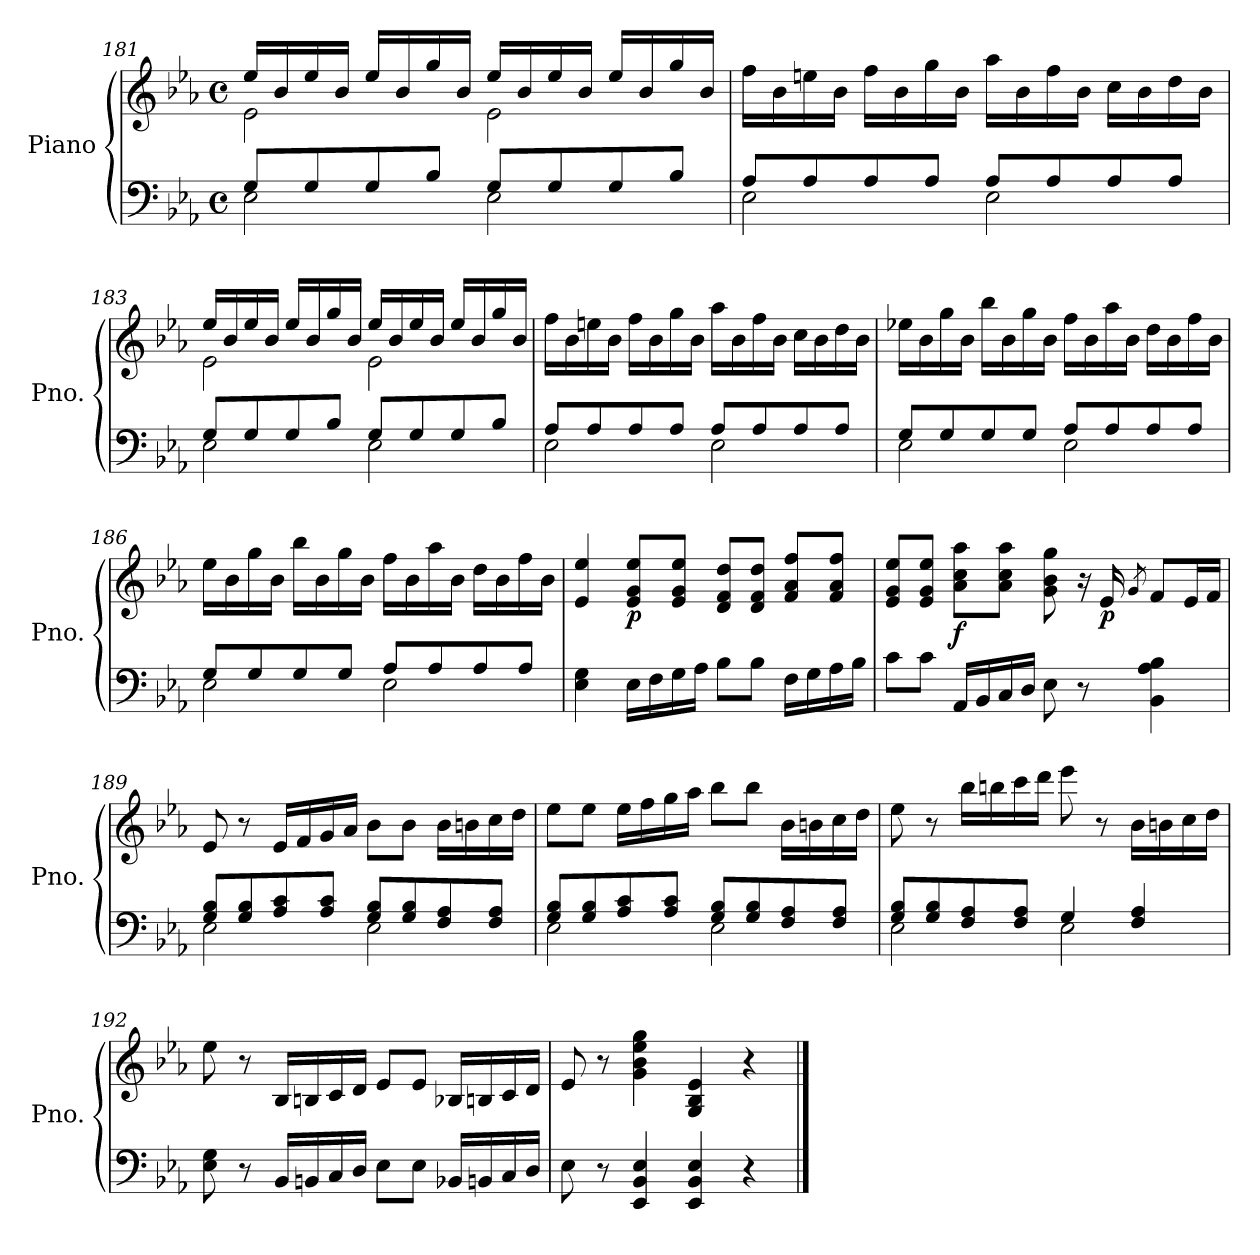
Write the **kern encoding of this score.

**kern	**kern	**dynam
*part1	*part1	*part1
*staff2	*staff1	*staff1/2
*I"Piano	*	*
*I'Pno.	*	*
*clefF4	*clefG2	*
*k[b-e-a-]	*k[b-e-a-]	*
*E-:	*E-:	*
*M4/4	*M4/4	*
*met(c)	*met(c)	*
=181	=181	=181
*^	*^	*
8G/L	2E-\	16ee-/LL	2e-\	.
.	.	16b-/	.	.
8G/	.	16ee-/	.	.
.	.	16b-/JJ	.	.
8G/	.	16ee-/LL	.	.
.	.	16b-/	.	.
8B-/J	.	16gg/	.	.
.	.	16b-/JJ	.	.
8G/L	2E-\	16ee-/LL	2e-\	.
.	.	16b-/	.	.
8G/	.	16ee-/	.	.
.	.	16b-/JJ	.	.
8G/	.	16ee-/LL	.	.
.	.	16b-/	.	.
8B-/J	.	16gg/	.	.
.	.	16b-/JJ	.	.
*	*	*v	*v	*
=182	=182	=182	=182
8A-/L	2E-\	16ff\LL	.
.	.	16b-\	.
8A-/	.	16een\	.
.	.	16b-\JJ	.
8A-/	.	16ff\LL	.
.	.	16b-\	.
8A-/J	.	16gg\	.
.	.	16b-\JJ	.
8A-/L	2E-\	16aa-\LL	.
.	.	16b-\	.
8A-/	.	16ff\	.
.	.	16b-\JJ	.
8A-/	.	16cc\LL	.
.	.	16b-\	.
8A-/J	.	16dd\	.
.	.	16b-\JJ	.
!!LO:LB:g=z
=183	=183	=183	=183
*	*	*^	*
8G/L	2E-\	16ee-/LL	2e-\	.
.	.	16b-/	.	.
8G/	.	16ee-/	.	.
.	.	16b-/JJ	.	.
8G/	.	16ee-/LL	.	.
.	.	16b-/	.	.
8B-/J	.	16gg/	.	.
.	.	16b-/JJ	.	.
8G/L	2E-\	16ee-/LL	2e-\	.
.	.	16b-/	.	.
8G/	.	16ee-/	.	.
.	.	16b-/JJ	.	.
8G/	.	16ee-/LL	.	.
.	.	16b-/	.	.
8B-/J	.	16gg/	.	.
.	.	16b-/JJ	.	.
*	*	*v	*v	*
=184	=184	=184	=184
8A-/L	2E-\	16ff\LL	.
.	.	16b-\	.
8A-/	.	16een\	.
.	.	16b-\JJ	.
8A-/	.	16ff\LL	.
.	.	16b-\	.
8A-/J	.	16gg\	.
.	.	16b-\JJ	.
8A-/L	2E-\	16aa-\LL	.
.	.	16b-\	.
8A-/	.	16ff\	.
.	.	16b-\JJ	.
8A-/	.	16cc\LL	.
.	.	16b-\	.
8A-/J	.	16dd\	.
.	.	16b-\JJ	.
=185	=185	=185	=185
8G/L	2E-\	16ee-X\LL	.
.	.	16b-\	.
8G/	.	16gg\	.
.	.	16b-\JJ	.
8G/	.	16bb-\LL	.
.	.	16b-\	.
8G/J	.	16gg\	.
.	.	16b-\JJ	.
8A-/L	2E-\	16ff\LL	.
.	.	16b-\	.
8A-/	.	16aa-\	.
.	.	16b-\JJ	.
8A-/	.	16dd\LL	.
.	.	16b-\	.
8A-/J	.	16ff\	.
.	.	16b-\JJ	.
!!LO:LB:g=z
=186	=186	=186	=186
8G/L	2E-\	16ee-\LL	.
.	.	16b-\	.
8G/	.	16gg\	.
.	.	16b-\JJ	.
8G/	.	16bb-\LL	.
.	.	16b-\	.
8G/J	.	16gg\	.
.	.	16b-\JJ	.
8A-/L	2E-\	16ff\LL	.
.	.	16b-\	.
8A-/	.	16aa-\	.
.	.	16b-\JJ	.
8A-/	.	16dd\LL	.
.	.	16b-\	.
8A-/J	.	16ff\	.
.	.	16b-\JJ	.
*v	*v	*	*
=187	=187	=187
4E-\ 4G\	4e-/ 4ee-/	.
!	!	!LO:DY:b
16E-\LL	8e-/ 8g/ 8ee-/L	p
16F\	.	.
16G\	8e-/ 8g/ 8ee-/J	.
16A-\JJ	.	.
8B-\L	8d/ 8f/ 8dd/L	.
8B-\J	8d/ 8f/ 8dd/J	.
16F\LL	8f/ 8a-/ 8ff/L	.
16G\	.	.
16A-\	8f/ 8a-/ 8ff/J	.
16B-\JJ	.	.
=188	=188	=188
8c\L	8e-/ 8g/ 8ee-/L	.
8c\J	8e-/ 8g/ 8ee-/J	.
!	!	!LO:DY:b
16AA-/LL	8a-\ 8cc\ 8aa-\L	f
16BB-/	.	.
16C/	8a-\ 8cc\ 8aa-\J	.
16D/JJ	.	.
8E-\	8g\ 8b-\ 8gg\	.
8r	16r	.
!	!	!LO:DY:b
.	16e-/	p
.	8qg/	.
4BB-\ 4A-\ 4B-\	8f/L	.
.	16e-/L	.
.	16f/JJ	.
!!LO:PB:g=z
=189	=189	=189
*^	*	*
8G/ 8B-/L	2E-\	8e-/	.
8G/ 8B-/	.	8r	.
8A-/ 8c/	.	16e-/LL	.
.	.	16f/	.
8A-/ 8c/J	.	16g/	.
.	.	16a-/JJ	.
8G/ 8B-/L	2E-\	8b-\L	.
8G/ 8B-/	.	8b-\J	.
8F/ 8A-/	.	16b-\LL	.
.	.	16bn\	.
8F/ 8A-/J	.	16cc\	.
.	.	16dd\JJ	.
=190	=190	=190	=190
8G/ 8B-/L	2E-\	8ee-\L	.
8G/ 8B-/	.	8ee-\J	.
8A-/ 8c/	.	16ee-\LL	.
.	.	16ff\	.
8A-/ 8c/J	.	16gg\	.
.	.	16aa-\JJ	.
8G/ 8B-/L	2E-\	8bb-\L	.
8G/ 8B-/	.	8bb-\J	.
8F/ 8A-/	.	16b-\LL	.
.	.	16bn\	.
8F/ 8A-/J	.	16cc\	.
.	.	16dd\JJ	.
!!LO:LB:g=z
=191	=191	=191	=191
8G/ 8B-/L	2E-\	8ee-\	.
8G/ 8B-/	.	8r	.
8F/ 8A-/	.	16bb-\LL	.
.	.	16bbn\	.
8F/ 8A-/J	.	16ccc\	.
.	.	16ddd\JJ	.
4G/	2E-\	8eee-\	.
.	.	8r	.
4F/ 4A-/	.	16b-\LL	.
.	.	16bn\	.
.	.	16cc\	.
.	.	16dd\JJ	.
*v	*v	*	*
=192	=192	=192
8E-\ 8G\	8ee-\	.
8r	8r	.
16BB-/LL	16B-/LL	.
16BBn/	16Bn/	.
16C/	16c/	.
16D/JJ	16d/JJ	.
8E-\L	8e-/L	.
8E-\J	8e-/J	.
16BB-X/LL	16B-X/LL	.
16BBn/	16Bn/	.
16C/	16c/	.
16D/JJ	16d/JJ	.
=193	=193	=193
8E-\	8e-/	.
8r	8r	.
4EE-/ 4BB-/ 4E-/	4g\ 4b-\ 4ee-\ 4gg\	.
4EE-/ 4BB-/ 4E-/	4G/ 4B-/ 4e-/	.
4r	4r	.
==	==	==
*-	*-	*-
